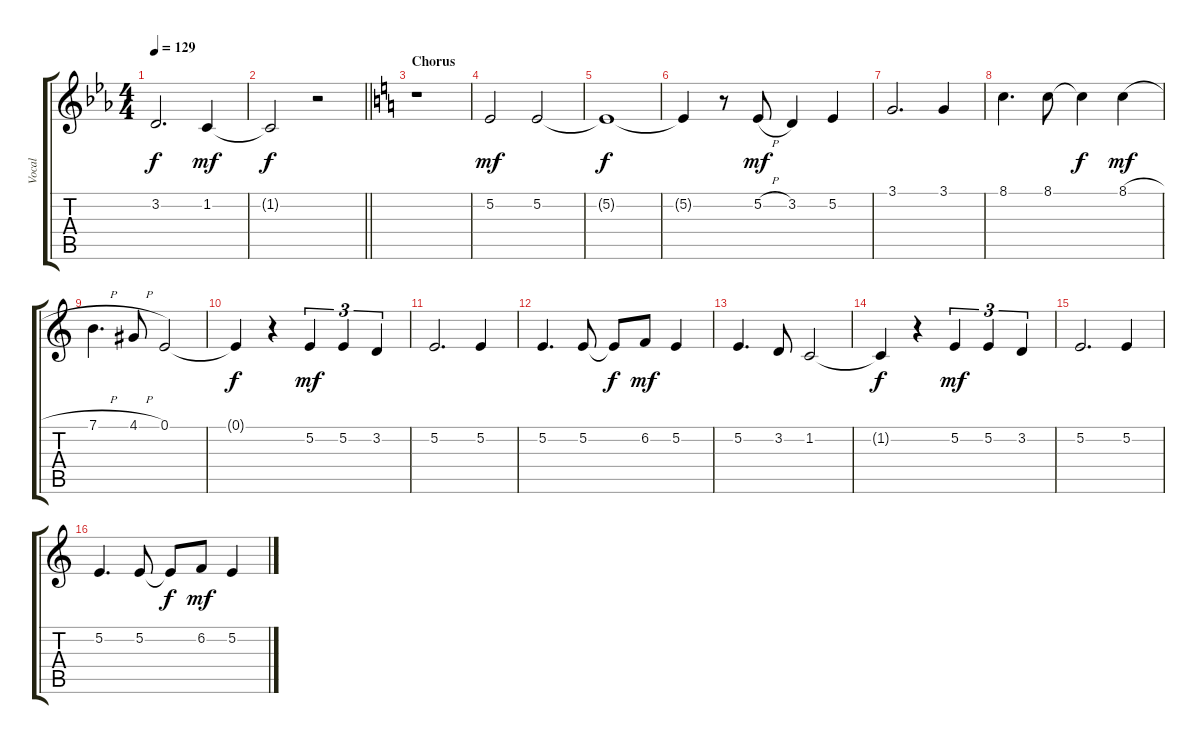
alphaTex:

\track ("Vocal" "Vocal") {instrument tenorsax}
\staff {score tabs}
\tuning (E4 B3 G3 D3 A2 E2) {hide}
\ts (4 4)
\tempo 129
\clef g2
\ks eb
3.2{t}.2{d dy f} 1.2.4{dy mf} |
\barLineRight lightlight
1.2{t}.2{dy f} r.2 |
\section ("" "Chorus")
\ks c
r.1 |
5.2.2{dy mf} 5.2.2 |
5.2{t}.1{dy f} |
5.2{t}.4 r.8 5.2{h}.8{dy mf} 3.2.4 5.2.4 |
3.1.2{d} 3.1.4 |
8.1.4{d} 8.1.8 8.1{t}.4{dy f} 8.1{h}.4{dy mf} |
7.1{h}.4{d} 4.1{h}.8 0.1.2 |
0.1{t}.4{dy f} r.4 5.2.4{tu (3 2) dy mf} 5.2.4{tu (3 2)} 3.2.4{tu (3 2)} |
5.2.2{d} 5.2.4 |
5.2.4{d} 5.2.8 5.2{t}.8{dy f} 6.2.8{dy mf} 5.2.4 |
5.2.4{d} 3.2.8 1.2.2 |
1.2{t}.4{dy f} r.4 5.2.4{tu (3 2) dy mf} 5.2.4{tu (3 2)} 3.2.4{tu (3 2)} |
5.2.2{d} 5.2.4 |
5.2.4{d} 5.2.8 5.2{t}.8{dy f} 6.2.8{dy mf} 5.2.4
